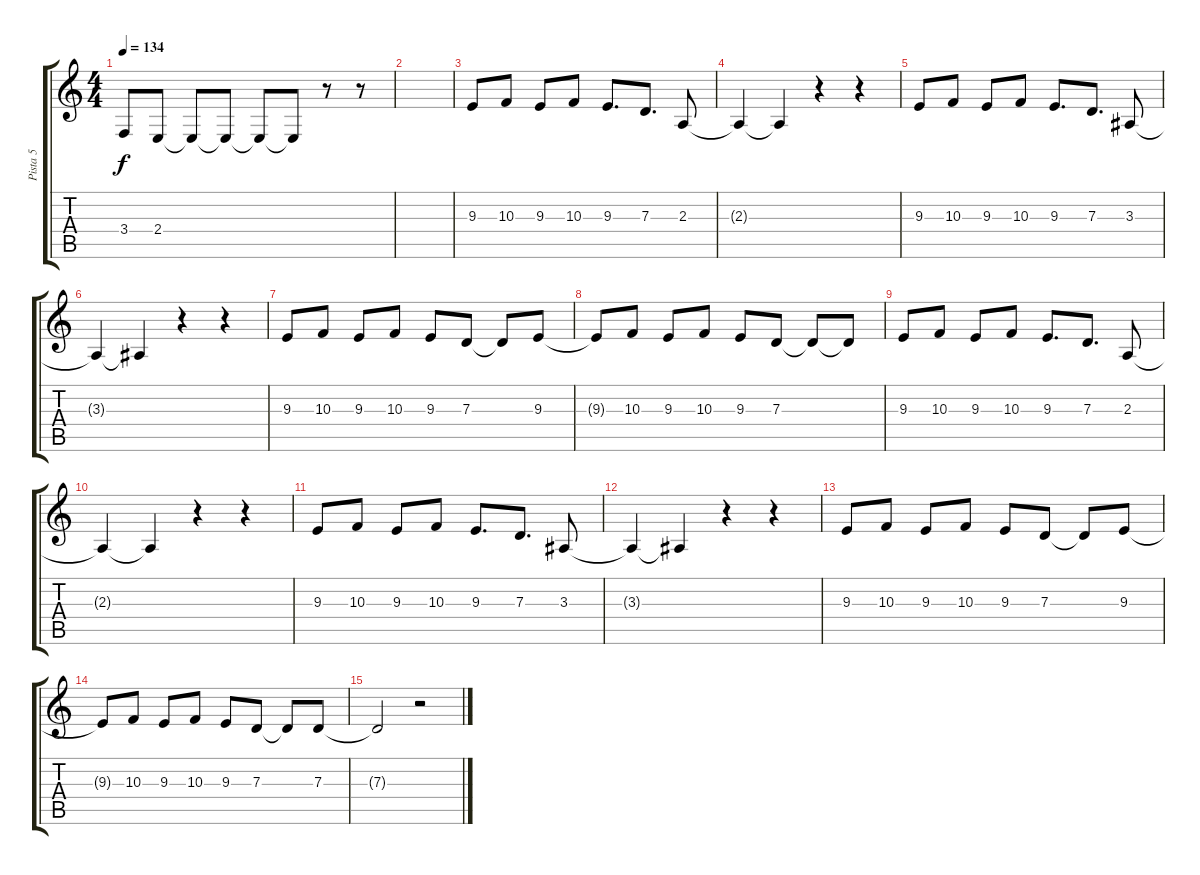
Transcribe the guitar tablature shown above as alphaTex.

\track ("Pista 5" "Pista 5") {instrument flute}
\staff {score tabs}
\tuning (E4 B3 G3 D3 A2 E2) {hide}
\ts (4 4)
\tempo 134
\clef g2
\ks c
3.4.8{dy f} 2.4.8 2.4{t}.8 2.4{t}.8 2.4{t}.8 2.4{t}.8 r.8 r.8 |
|
9.3.8 10.3.8 9.3.8 10.3.8 9.3.8{d} 7.3.8{d} 2.3.8 |
2.3{t}.4 2.3{t}.4 r.4 r.4 |
9.3.8 10.3.8 9.3.8 10.3.8 9.3.8{d} 7.3.8{d} 3.3.8 |
3.3{t}.4 3.3{t}.4 r.4 r.4 |
9.3.8 10.3.8 9.3.8 10.3.8 9.3.8 7.3.8 7.3{t}.8 9.3.8 |
9.3{t}.8 10.3.8 9.3.8 10.3.8 9.3.8 7.3.8 7.3{t}.8 7.3{t}.8 |
9.3.8 10.3.8 9.3.8 10.3.8 9.3.8{d} 7.3.8{d} 2.3.8 |
2.3{t}.4 2.3{t}.4 r.4 r.4 |
9.3.8 10.3.8 9.3.8 10.3.8 9.3.8{d} 7.3.8{d} 3.3.8 |
3.3{t}.4 3.3{t}.4 r.4 r.4 |
9.3.8 10.3.8 9.3.8 10.3.8 9.3.8 7.3.8 7.3{t}.8 9.3.8 |
9.3{t}.8 10.3.8 9.3.8 10.3.8 9.3.8 7.3.8 7.3{t}.8 7.3.8 |
7.3{t}.2 r.2
